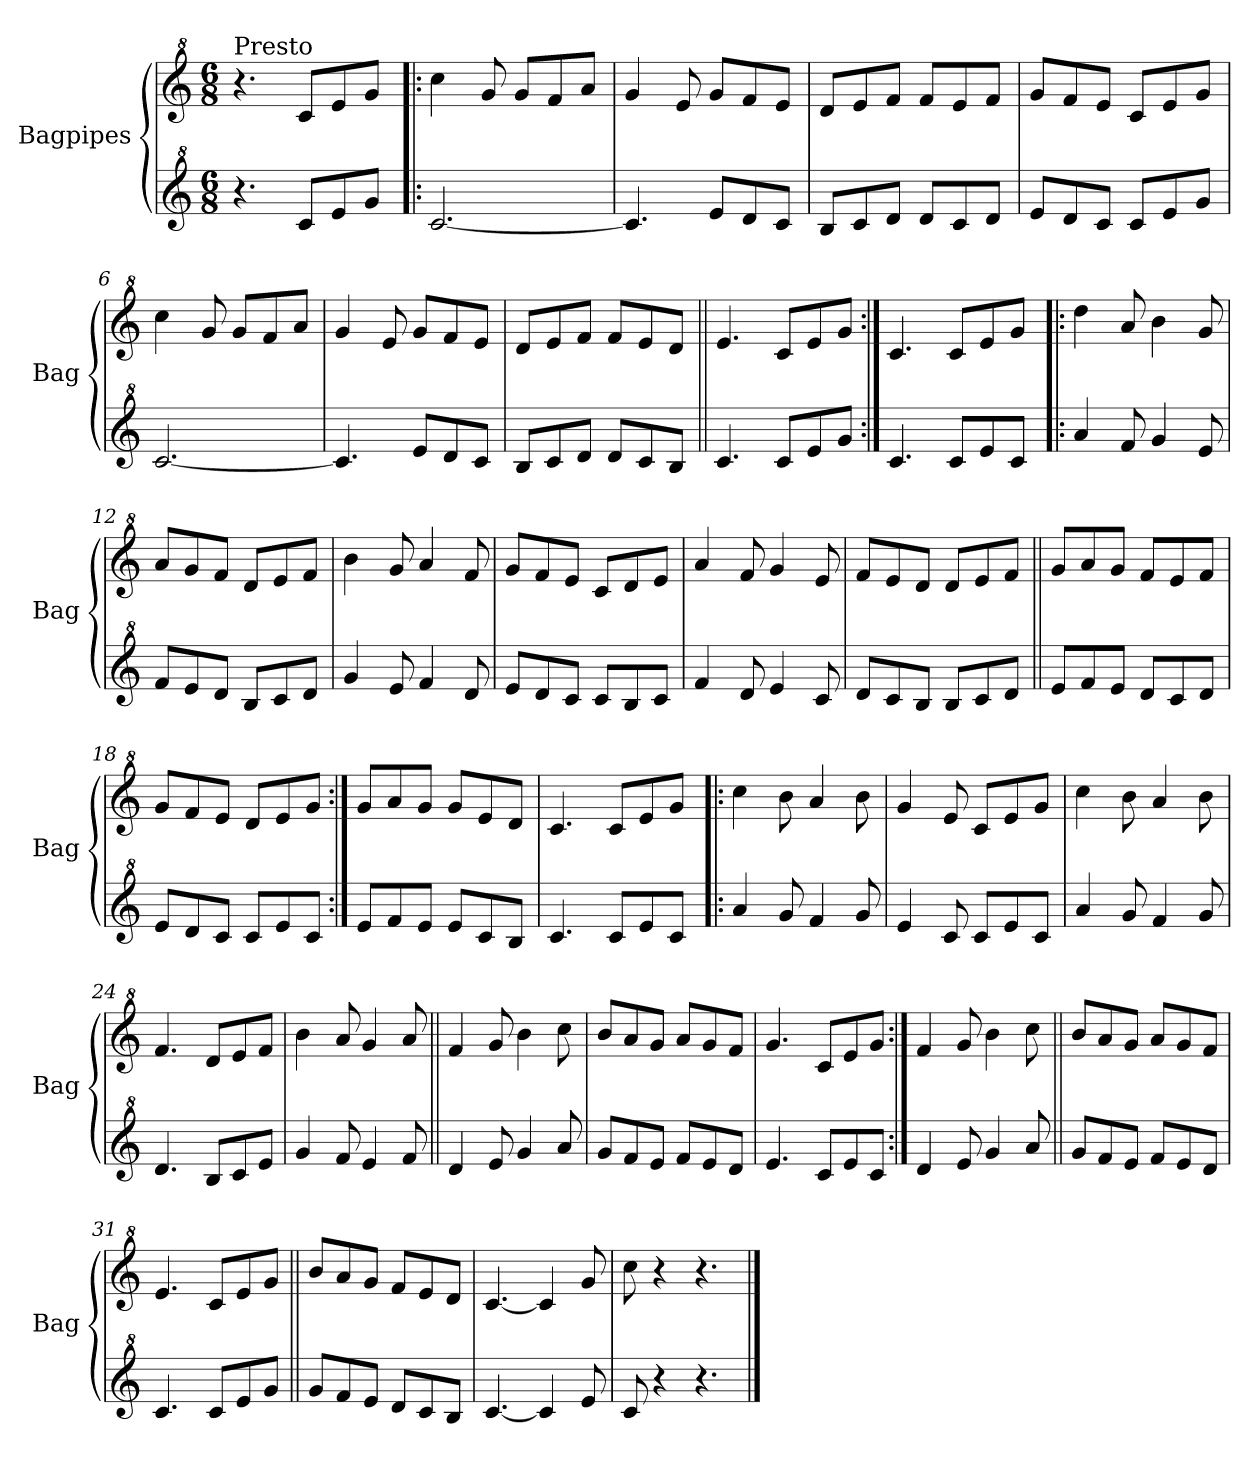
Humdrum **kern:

**kern	**kern
*part2	*part1
*staff2	*staff1
*I"Bagpipes	*I"Bagpipes
*I'Bag	*I'Bag
*clefG^2	*clefG^2
*k[]	*k[]
*C:	*C:
*M6/8	*M6/8
=1	=1
!	!LO:TX:a:t=Presto
4.r	4.r
8cc/L	8cc/L
8ee/	8ee/
8gg/J	8gg/J
=2!|:	=2!|:
[2.cc/	4ccc\
.	8gg/
.	8gg/L
.	8ff/
.	8aa/J
=3	=3
4.cc/]	4gg/
.	8ee/
8ee/L	8gg/L
8dd/	8ff/
8cc/J	8ee/J
=4	=4
8b/L	8dd/L
8cc/	8ee/
8dd/J	8ff/J
8dd/L	8ff/L
8cc/	8ee/
8dd/J	8ff/J
=5	=5
8ee/L	8gg/L
8dd/	8ff/
8cc/J	8ee/J
8cc/L	8cc/L
8ee/	8ee/
8gg/J	8gg/J
=6	=6
[2.cc/	4ccc\
.	8gg/
.	8gg/L
.	8ff/
.	8aa/J
=7	=7
4.cc/]	4gg/
.	8ee/
8ee/L	8gg/L
8dd/	8ff/
8cc/J	8ee/J
!!LO:LB:g=z
=8	=8
8b/L	8dd/L
8cc/	8ee/
8dd/J	8ff/J
8dd/L	8ff/L
8cc/	8ee/
8b/J	8dd/J
=9||	=9||
4.cc/	4.ee/
8cc/L	8cc/L
8ee/	8ee/
8gg/J	8gg/J
=10:|!	=10:|!
4.cc/	4.cc/
8cc/L	8cc/L
8ee/	8ee/
8cc/J	8gg/J
=11!|:	=11!|:
4aa/	4ddd\
8ff/	8aa/
4gg/	4bb\
8ee/	8gg/
=12	=12
8ff/L	8aa/L
8ee/	8gg/
8dd/J	8ff/J
8b/L	8dd/L
8cc/	8ee/
8dd/J	8ff/J
=13	=13
4gg/	4bb\
8ee/	8gg/
4ff/	4aa/
8dd/	8ff/
=14	=14
8ee/L	8gg/L
8dd/	8ff/
8cc/J	8ee/J
8cc/L	8cc/L
8b/	8dd/
8cc/J	8ee/J
=15	=15
4ff/	4aa/
8dd/	8ff/
4ee/	4gg/
8cc/	8ee/
!!LO:LB:g=z
=16	=16
8dd/L	8ff/L
8cc/	8ee/
8b/J	8dd/J
8b/L	8dd/L
8cc/	8ee/
8dd/J	8ff/J
=17||	=17||
8ee/L	8gg/L
8ff/	8aa/
8ee/J	8gg/J
8dd/L	8ff/L
8cc/	8ee/
8dd/J	8ff/J
=18	=18
8ee/L	8gg/L
8dd/	8ff/
8cc/J	8ee/J
8cc/L	8dd/L
8ee/	8ee/
8cc/J	8gg/J
=19:|!	=19:|!
8ee/L	8gg/L
8ff/	8aa/
8ee/J	8gg/J
8ee/L	8gg/L
8cc/	8ee/
8b/J	8dd/J
=20	=20
4.cc/	4.cc/
8cc/L	8cc/L
8ee/	8ee/
8cc/J	8gg/J
=21!|:	=21!|:
4aa/	4ccc\
8gg/	8bb\
4ff/	4aa/
8gg/	8bb\
=22	=22
4ee/	4gg/
8cc/	8ee/
8cc/L	8cc/L
8ee/	8ee/
8cc/J	8gg/J
=23	=23
4aa/	4ccc\
8gg/	8bb\
4ff/	4aa/
8gg/	8bb\
!!LO:LB:g=z
=24	=24
4.dd/	4.ff/
8b/L	8dd/L
8cc/	8ee/
8ee/J	8ff/J
=25	=25
4gg/	4bb\
8ff/	8aa/
4ee/	4gg/
8ff/	8aa/
=26||	=26||
4dd/	4ff/
8ee/	8gg/
4gg/	4bb\
8aa/	8ccc\
=27	=27
8gg/L	8bb/L
8ff/	8aa/
8ee/J	8gg/J
8ff/L	8aa/L
8ee/	8gg/
8dd/J	8ff/J
=28	=28
4.ee/	4.gg/
8cc/L	8cc/L
8ee/	8ee/
8cc/J	8gg/J
=29:|!	=29:|!
4dd/	4ff/
8ee/	8gg/
4gg/	4bb\
8aa/	8ccc\
=30||	=30||
8gg/L	8bb/L
8ff/	8aa/
8ee/J	8gg/J
8ff/L	8aa/L
8ee/	8gg/
8dd/J	8ff/J
=31	=31
4.cc/	4.ee/
8cc/L	8cc/L
8ee/	8ee/
8gg/J	8gg/J
!!LO:LB:g=z
=32||	=32||
8gg/L	8bb/L
8ff/	8aa/
8ee/J	8gg/J
8dd/L	8ff/L
8cc/	8ee/
8b/J	8dd/J
=33	=33
[4.cc/	[4.cc/
4cc/]	4cc/]
8ee/	8gg/
=34	=34
8cc/	8ccc\
4r	4r
4.r	4.r
==	==
*-	*-
